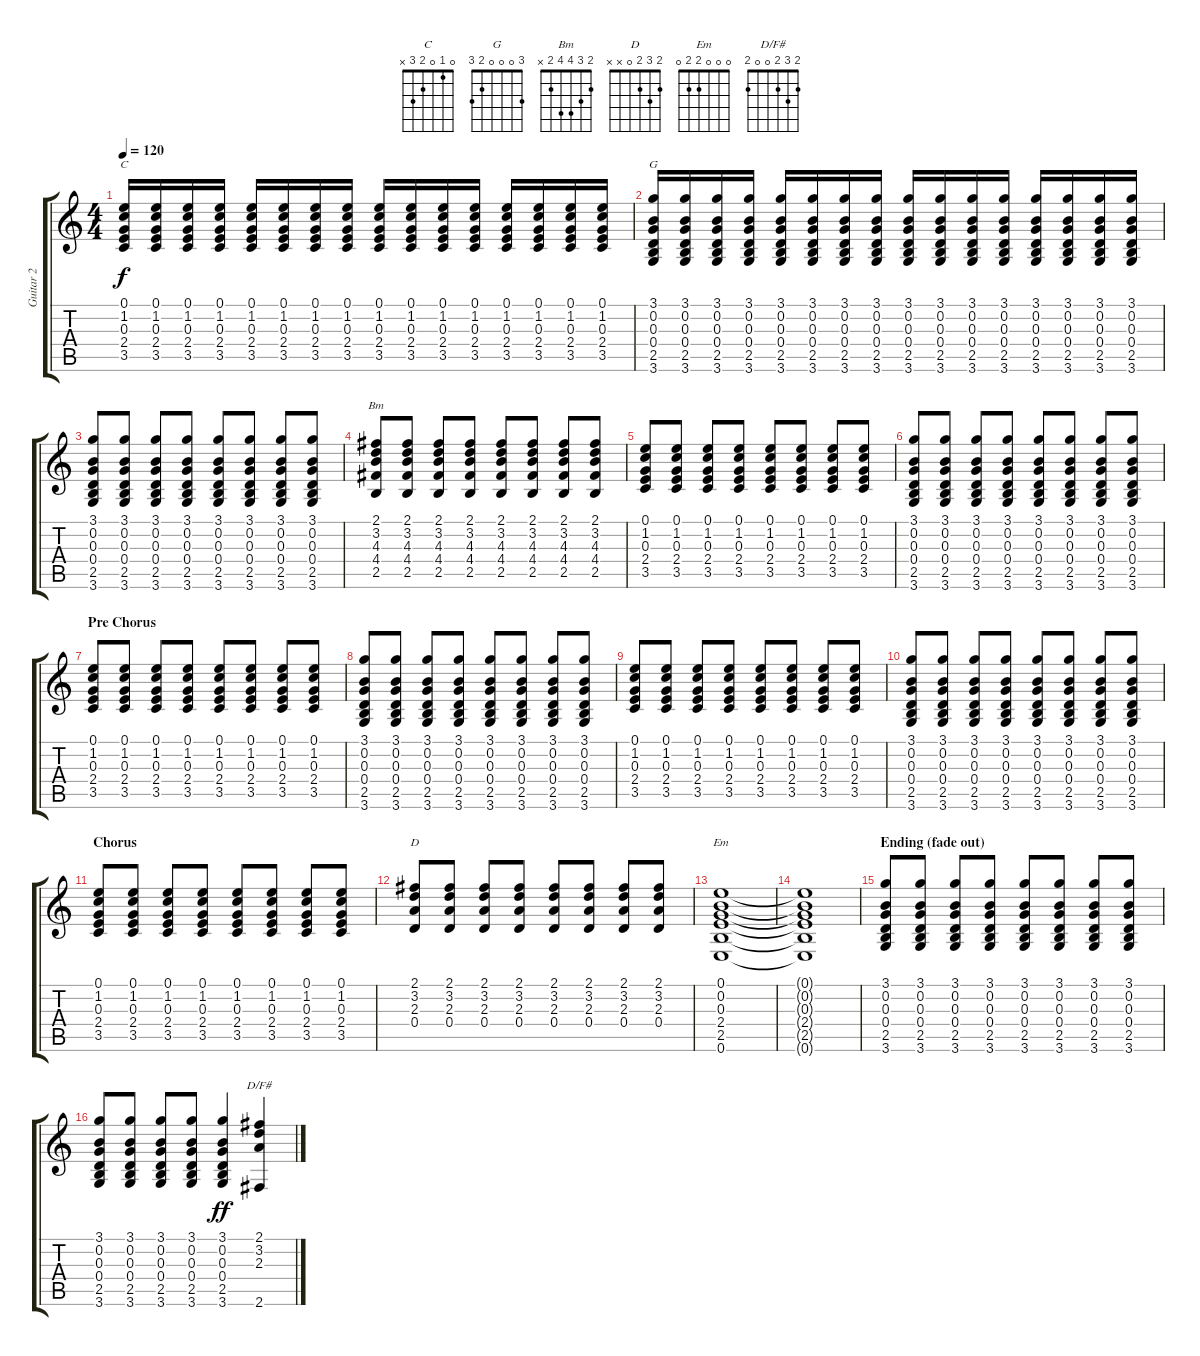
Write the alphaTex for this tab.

\track ("Guitar 2" "Guitar 2") {instrument acousticguitarsteel}
\staff {score tabs}
\tuning (E4 B3 G3 D3 A2 E2) {hide}
\chord ("C" 0 1 0 2 3 x)
\chord ("G" 3 0 0 0 2 3)
\chord ("Bm" 2 3 4 4 2 x)
\chord ("D" 2 3 2 0 x x)
\chord ("Em" 0 0 0 2 2 0)
\chord ("D/F#" 2 3 2 0 0 2)
\ts (4 4)
\tempo 120
\clef g2
\ks c
(0.1 1.2 0.3 2.4 3.5).16{ch "C" dy f} (0.1 1.2 0.3 2.4 3.5).16 (0.1 1.2 0.3 2.4 3.5).16 (0.1 1.2 0.3 2.4 3.5).16 (0.1 1.2 0.3 2.4 3.5).16 (0.1 1.2 0.3 2.4 3.5).16 (0.1 1.2 0.3 2.4 3.5).16 (0.1 1.2 0.3 2.4 3.5).16 (0.1 1.2 0.3 2.4 3.5).16 (0.1 1.2 0.3 2.4 3.5).16 (0.1 1.2 0.3 2.4 3.5).16 (0.1 1.2 0.3 2.4 3.5).16 (0.1 1.2 0.3 2.4 3.5).16 (0.1 1.2 0.3 2.4 3.5).16 (0.1 1.2 0.3 2.4 3.5).16 (0.1 1.2 0.3 2.4 3.5).16 |
(3.1 0.2 0.3 0.4 2.5 3.6).16{ch "G"} (3.1 0.2 0.3 0.4 2.5 3.6).16 (3.1 0.2 0.3 0.4 2.5 3.6).16 (3.1 0.2 0.3 0.4 2.5 3.6).16 (3.1 0.2 0.3 0.4 2.5 3.6).16 (3.1 0.2 0.3 0.4 2.5 3.6).16 (3.1 0.2 0.3 0.4 2.5 3.6).16 (3.1 0.2 0.3 0.4 2.5 3.6).16 (3.1 0.2 0.3 0.4 2.5 3.6).16 (3.1 0.2 0.3 0.4 2.5 3.6).16 (3.1 0.2 0.3 0.4 2.5 3.6).16 (3.1 0.2 0.3 0.4 2.5 3.6).16 (3.1 0.2 0.3 0.4 2.5 3.6).16 (3.1 0.2 0.3 0.4 2.5 3.6).16 (3.1 0.2 0.3 0.4 2.5 3.6).16 (3.1 0.2 0.3 0.4 2.5 3.6).16 |
(3.1 0.2 0.3 0.4 2.5 3.6).8 (3.1 0.2 0.3 0.4 2.5 3.6).8 (3.1 0.2 0.3 0.4 2.5 3.6).8 (3.1 0.2 0.3 0.4 2.5 3.6).8 (3.1 0.2 0.3 0.4 2.5 3.6).8 (3.1 0.2 0.3 0.4 2.5 3.6).8 (3.1 0.2 0.3 0.4 2.5 3.6).8 (3.1 0.2 0.3 0.4 2.5 3.6).8 |
(2.1 3.2 4.3 4.4 2.5).8{ch "Bm"} (2.1 3.2 4.3 4.4 2.5).8 (2.1 3.2 4.3 4.4 2.5).8 (2.1 3.2 4.3 4.4 2.5).8 (2.1 3.2 4.3 4.4 2.5).8 (2.1 3.2 4.3 4.4 2.5).8 (2.1 3.2 4.3 4.4 2.5).8 (2.1 3.2 4.3 4.4 2.5).8 |
(0.1 1.2 0.3 2.4 3.5).8 (0.1 1.2 0.3 2.4 3.5).8 (0.1 1.2 0.3 2.4 3.5).8 (0.1 1.2 0.3 2.4 3.5).8 (0.1 1.2 0.3 2.4 3.5).8 (0.1 1.2 0.3 2.4 3.5).8 (0.1 1.2 0.3 2.4 3.5).8 (0.1 1.2 0.3 2.4 3.5).8 |
(3.1 0.2 0.3 0.4 2.5 3.6).8 (3.1 0.2 0.3 0.4 2.5 3.6).8 (3.1 0.2 0.3 0.4 2.5 3.6).8 (3.1 0.2 0.3 0.4 2.5 3.6).8 (3.1 0.2 0.3 0.4 2.5 3.6).8 (3.1 0.2 0.3 0.4 2.5 3.6).8 (3.1 0.2 0.3 0.4 2.5 3.6).8 (3.1 0.2 0.3 0.4 2.5 3.6).8 |
\section ("" "Pre Chorus")
(0.1 1.2 0.3 2.4 3.5).8 (0.1 1.2 0.3 2.4 3.5).8 (0.1 1.2 0.3 2.4 3.5).8 (0.1 1.2 0.3 2.4 3.5).8 (0.1 1.2 0.3 2.4 3.5).8 (0.1 1.2 0.3 2.4 3.5).8 (0.1 1.2 0.3 2.4 3.5).8 (0.1 1.2 0.3 2.4 3.5).8 |
(3.1 0.2 0.3 0.4 2.5 3.6).8 (3.1 0.2 0.3 0.4 2.5 3.6).8 (3.1 0.2 0.3 0.4 2.5 3.6).8 (3.1 0.2 0.3 0.4 2.5 3.6).8 (3.1 0.2 0.3 0.4 2.5 3.6).8 (3.1 0.2 0.3 0.4 2.5 3.6).8 (3.1 0.2 0.3 0.4 2.5 3.6).8 (3.1 0.2 0.3 0.4 2.5 3.6).8 |
(0.1 1.2 0.3 2.4 3.5).8 (0.1 1.2 0.3 2.4 3.5).8 (0.1 1.2 0.3 2.4 3.5).8 (0.1 1.2 0.3 2.4 3.5).8 (0.1 1.2 0.3 2.4 3.5).8 (0.1 1.2 0.3 2.4 3.5).8 (0.1 1.2 0.3 2.4 3.5).8 (0.1 1.2 0.3 2.4 3.5).8 |
(3.1 0.2 0.3 0.4 2.5 3.6).8 (3.1 0.2 0.3 0.4 2.5 3.6).8 (3.1 0.2 0.3 0.4 2.5 3.6).8 (3.1 0.2 0.3 0.4 2.5 3.6).8 (3.1 0.2 0.3 0.4 2.5 3.6).8 (3.1 0.2 0.3 0.4 2.5 3.6).8 (3.1 0.2 0.3 0.4 2.5 3.6).8 (3.1 0.2 0.3 0.4 2.5 3.6).8 |
\section ("" "Chorus")
(0.1 1.2 0.3 2.4 3.5).8 (0.1 1.2 0.3 2.4 3.5).8 (0.1 1.2 0.3 2.4 3.5).8 (0.1 1.2 0.3 2.4 3.5).8 (0.1 1.2 0.3 2.4 3.5).8 (0.1 1.2 0.3 2.4 3.5).8 (0.1 1.2 0.3 2.4 3.5).8 (0.1 1.2 0.3 2.4 3.5).8 |
(2.1 3.2 2.3 0.4).8{ch "D"} (2.1 3.2 2.3 0.4).8 (2.1 3.2 2.3 0.4).8 (2.1 3.2 2.3 0.4).8 (2.1 3.2 2.3 0.4).8 (2.1 3.2 2.3 0.4).8 (2.1 3.2 2.3 0.4).8 (2.1 3.2 2.3 0.4).8 |
(0.1 0.2 0.3 2.4 2.5 0.6).1{ch "Em"} |
(0.1{t} 0.2{t} 0.3{t} 2.4{t} 2.5{t} 0.6{t}).1 |
\section ("" "Ending (fade out)")
(3.1 0.2 0.3 0.4 2.5 3.6).8 (3.1 0.2 0.3 0.4 2.5 3.6).8 (3.1 0.2 0.3 0.4 2.5 3.6).8 (3.1 0.2 0.3 0.4 2.5 3.6).8 (3.1 0.2 0.3 0.4 2.5 3.6).8 (3.1 0.2 0.3 0.4 2.5 3.6).8 (3.1 0.2 0.3 0.4 2.5 3.6).8 (3.1 0.2 0.3 0.4 2.5 3.6).8 |
(3.1 0.2 0.3 0.4 2.5 3.6).8 (3.1 0.2 0.3 0.4 2.5 3.6).8 (3.1 0.2 0.3 0.4 2.5 3.6).8 (3.1 0.2 0.3 0.4 2.5 3.6).8 (3.1 0.2 0.3 0.4 2.5 3.6).4{dy ff} (2.1 3.2 2.3 2.6).4{ch "D/F#"}
